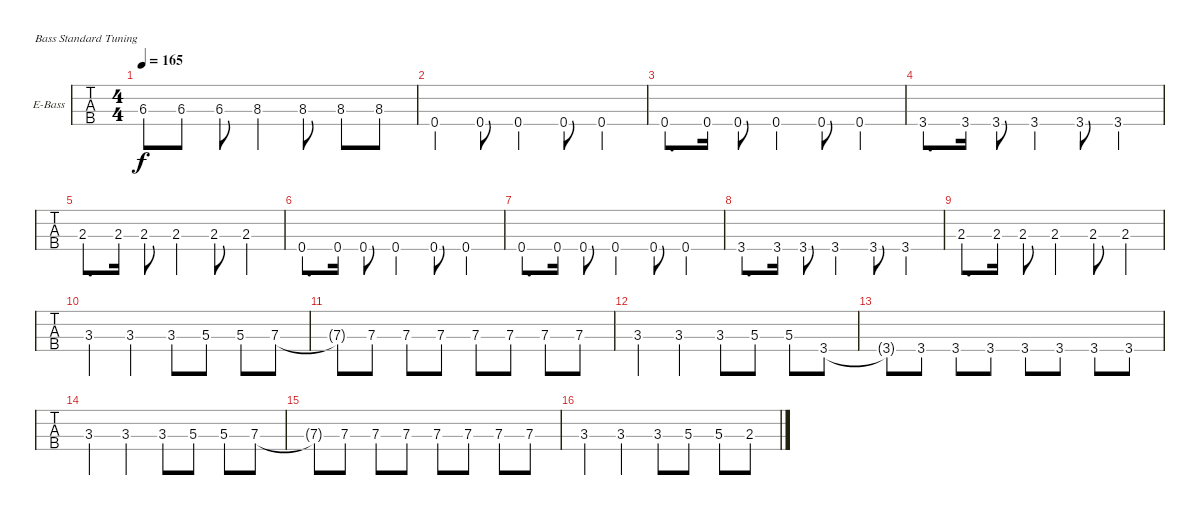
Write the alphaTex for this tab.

\bracketExtendMode groupsimilarinstruments
\firstSystemTrackNameOrientation horizontal
\otherSystemsTrackNameOrientation horizontal
\track ("Bass Cary" "E-Bass") {instrument slapbass1}
\staff {tabs}
\tuning (G2 D2 A1 E1)
\ts (4 4)
\tempo 165
\clef f4
\ks c
6.3{t}.8{dy f} 6.3.8 6.3.8 8.3.4 8.3.8 8.3.8 8.3.8 |
0.4.4 0.4.8 0.4.4 0.4.8 0.4.4 |
0.4.8{d} 0.4.16 0.4.8 0.4.4 0.4.8 0.4.4 |
3.4.8{d} 3.4.16 3.4.8 3.4.4 3.4.8 3.4.4 |
2.3.8{d} 2.3.16 2.3.8 2.3.4 2.3.8 2.3.4 |
0.4.8{d} 0.4.16 0.4.8 0.4.4 0.4.8 0.4.4 |
0.4.8{d} 0.4.16 0.4.8 0.4.4 0.4.8 0.4.4 |
3.4.8{d} 3.4.16 3.4.8 3.4.4 3.4.8 3.4.4 |
2.3.8{d} 2.3.16 2.3.8 2.3.4 2.3.8 2.3.4 |
3.3.4 3.3.4 3.3.8 5.3.8 5.3.8 7.3.8 |
7.3{t}.8 7.3.8 7.3.8 7.3.8 7.3.8 7.3.8 7.3.8 7.3.8 |
3.3.4 3.3.4 3.3.8 5.3.8 5.3.8 3.4.8 |
3.4{t}.8 3.4.8 3.4.8 3.4.8 3.4.8 3.4.8 3.4.8 3.4.8 |
3.3.4 3.3.4 3.3.8 5.3.8 5.3.8 7.3.8 |
7.3{t}.8 7.3.8 7.3.8 7.3.8 7.3.8 7.3.8 7.3.8 7.3.8 |
3.3.4 3.3.4 3.3.8 5.3.8 5.3.8 2.3.8
